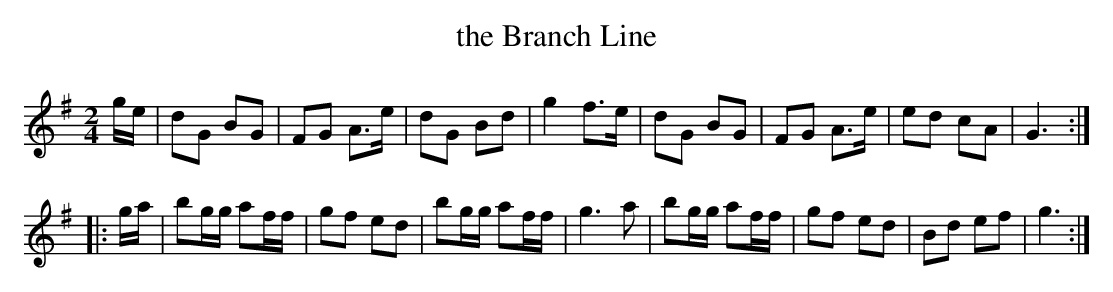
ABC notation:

X:1
T: the Branch Line
M: 2/4
L: 1/8
K: G
g/e/ |\
dG BG | FG A>e | dG Bd | g2 f>e |\
dG BG | FG A>e | ed cA | G3 :|
|: g/a/ |\
bg/g/ af/f/ | gf ed | bg/g/ af/f/ | g3 a |\
bg/g/ af/f/ | gf ed | Bd ef | g3 :|
